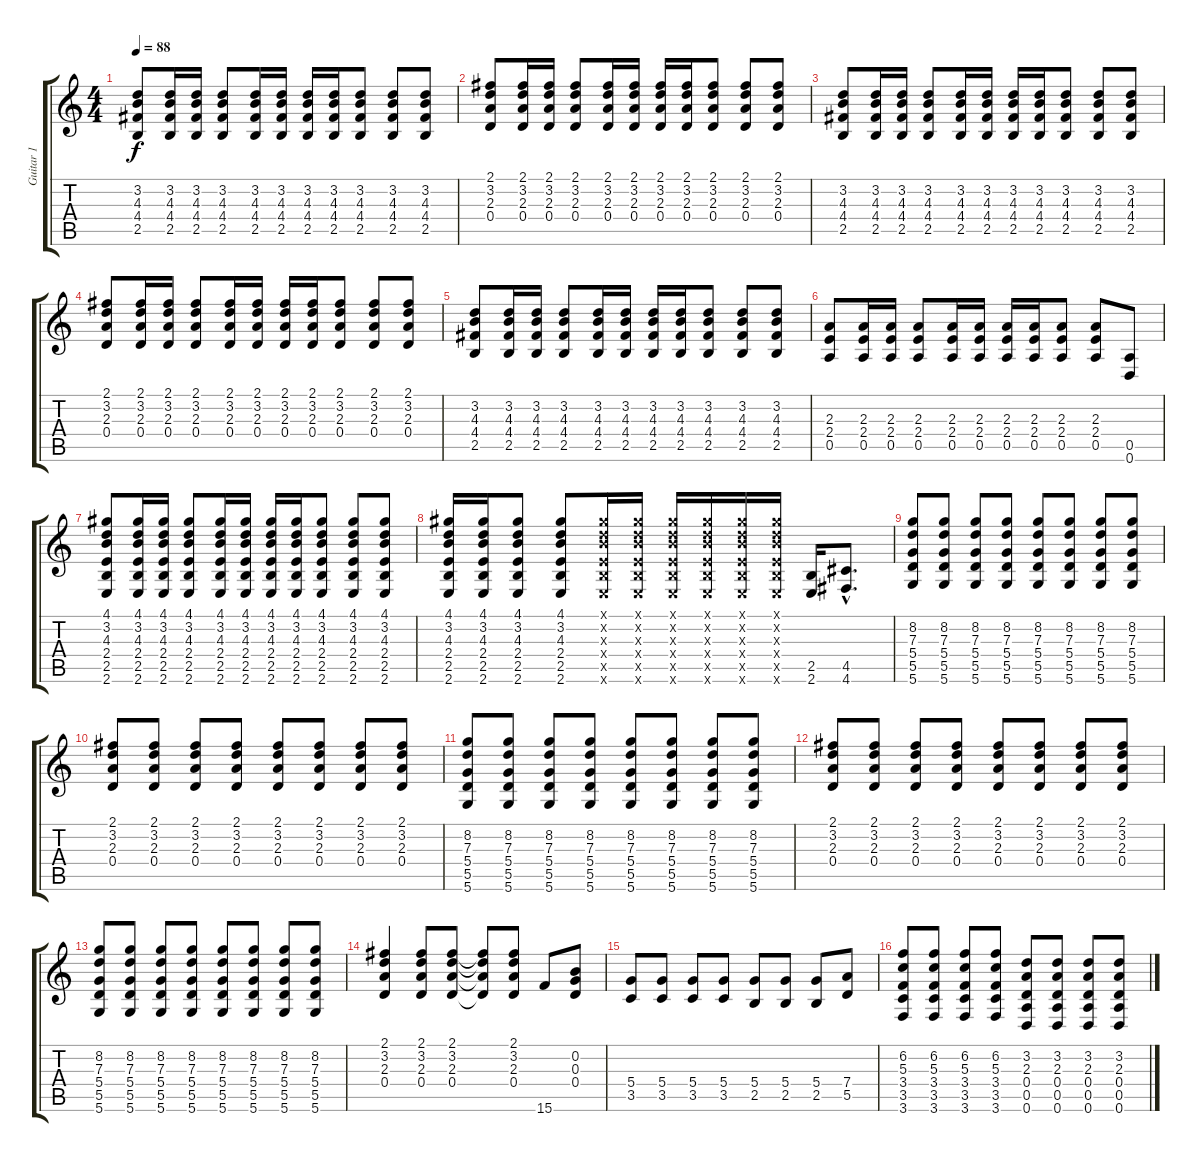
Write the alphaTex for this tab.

\track ("Guitar 1" "Guitar 1") {instrument distortionguitar}
\staff {score tabs}
\tuning (E4 B3 G3 D3 A2 D2) {hide}
\ts (4 4)
\tempo 88
\clef g2
\ks c
(3.2 4.3 4.4 2.5).8{dy f} (3.2 4.3 4.4 2.5).16 (3.2 4.3 4.4 2.5).16 (3.2 4.3 4.4 2.5).8 (3.2 4.3 4.4 2.5).16 (3.2 4.3 4.4 2.5).16 (3.2 4.3 4.4 2.5).16 (3.2 4.3 4.4 2.5).16 (3.2 4.3 4.4 2.5).8 (3.2 4.3 4.4 2.5).8 (3.2 4.3 4.4 2.5).8 |
(2.1 3.2 2.3 0.4).8 (2.1 3.2 2.3 0.4).16 (2.1 3.2 2.3 0.4).16 (2.1 3.2 2.3 0.4).8 (2.1 3.2 2.3 0.4).16 (2.1 3.2 2.3 0.4).16 (2.1 3.2 2.3 0.4).16 (2.1 3.2 2.3 0.4).16 (2.1 3.2 2.3 0.4).8 (2.1 3.2 2.3 0.4).8 (2.1 3.2 2.3 0.4).8 |
(3.2 4.3 4.4 2.5).8 (3.2 4.3 4.4 2.5).16 (3.2 4.3 4.4 2.5).16 (3.2 4.3 4.4 2.5).8 (3.2 4.3 4.4 2.5).16 (3.2 4.3 4.4 2.5).16 (3.2 4.3 4.4 2.5).16 (3.2 4.3 4.4 2.5).16 (3.2 4.3 4.4 2.5).8 (3.2 4.3 4.4 2.5).8 (3.2 4.3 4.4 2.5).8 |
(2.1 3.2 2.3 0.4).8 (2.1 3.2 2.3 0.4).16 (2.1 3.2 2.3 0.4).16 (2.1 3.2 2.3 0.4).8 (2.1 3.2 2.3 0.4).16 (2.1 3.2 2.3 0.4).16 (2.1 3.2 2.3 0.4).16 (2.1 3.2 2.3 0.4).16 (2.1 3.2 2.3 0.4).8 (2.1 3.2 2.3 0.4).8 (2.1 3.2 2.3 0.4).8 |
(3.2 4.3 4.4 2.5).8 (3.2 4.3 4.4 2.5).16 (3.2 4.3 4.4 2.5).16 (3.2 4.3 4.4 2.5).8 (3.2 4.3 4.4 2.5).16 (3.2 4.3 4.4 2.5).16 (3.2 4.3 4.4 2.5).16 (3.2 4.3 4.4 2.5).16 (3.2 4.3 4.4 2.5).8 (3.2 4.3 4.4 2.5).8 (3.2 4.3 4.4 2.5).8 |
(2.3 2.4 0.5).8 (2.3 2.4 0.5).16 (2.3 2.4 0.5).16 (2.3 2.4 0.5).8 (2.3 2.4 0.5).16 (2.3 2.4 0.5).16 (2.3 2.4 0.5).16 (2.3 2.4 0.5).16 (2.3 2.4 0.5).8 (2.3 2.4 0.5).8 (0.5 0.6).8 |
(4.1 3.2 4.3 2.4 2.5 2.6).8 (4.1 3.2 4.3 2.4 2.5 2.6).16 (4.1 3.2 4.3 2.4 2.5 2.6).16 (4.1 3.2 4.3 2.4 2.5 2.6).8 (4.1 3.2 4.3 2.4 2.5 2.6).16 (4.1 3.2 4.3 2.4 2.5 2.6).16 (4.1 3.2 4.3 2.4 2.5 2.6).16 (4.1 3.2 4.3 2.4 2.5 2.6).16 (4.1 3.2 4.3 2.4 2.5 2.6).8 (4.1 3.2 4.3 2.4 2.5 2.6).8 (4.1 3.2 4.3 2.4 2.5 2.6).8 |
(4.1 3.2 4.3 2.4 2.5 2.6).16 (4.1 3.2 4.3 2.4 2.5 2.6).16 (4.1 3.2 4.3 2.4 2.5 2.6).8 (4.1 3.2 4.3 2.4 2.5 2.6).8 (4.1{x} 3.2{x} 4.3{x} 2.4{x} 2.5{x} 2.6{x}).16 (4.1{x} 3.2{x} 4.3{x} 2.4{x} 2.5{x} 2.6{x}).16 (4.1{x} 3.2{x} 4.3{x} 2.4{x} 2.5{x} 2.6{x}).16 (4.1{x} 3.2{x} 4.3{x} 2.4{x} 2.5{x} 2.6{x}).16 (4.1{x} 3.2{x} 4.3{x} 2.4{x} 2.5{x} 2.6{x}).16 (4.1{x} 3.2{x} 4.3{x} 2.4{x} 2.5{x} 2.6{x}).16 (2.5 2.6).16 (4.5{hac} 4.6{hac}).8{d} |
(8.2 7.3 5.4 5.5 5.6).8 (8.2 7.3 5.4 5.5 5.6).8 (8.2 7.3 5.4 5.5 5.6).8 (8.2 7.3 5.4 5.5 5.6).8 (8.2 7.3 5.4 5.5 5.6).8 (8.2 7.3 5.4 5.5 5.6).8 (8.2 7.3 5.4 5.5 5.6).8 (8.2 7.3 5.4 5.5 5.6).8 |
(2.1 3.2 2.3 0.4).8 (2.1 3.2 2.3 0.4).8 (2.1 3.2 2.3 0.4).8 (2.1 3.2 2.3 0.4).8 (2.1 3.2 2.3 0.4).8 (2.1 3.2 2.3 0.4).8 (2.1 3.2 2.3 0.4).8 (2.1 3.2 2.3 0.4).8 |
(8.2 7.3 5.4 5.5 5.6).8 (8.2 7.3 5.4 5.5 5.6).8 (8.2 7.3 5.4 5.5 5.6).8 (8.2 7.3 5.4 5.5 5.6).8 (8.2 7.3 5.4 5.5 5.6).8 (8.2 7.3 5.4 5.5 5.6).8 (8.2 7.3 5.4 5.5 5.6).8 (8.2 7.3 5.4 5.5 5.6).8 |
(2.1 3.2 2.3 0.4).8 (2.1 3.2 2.3 0.4).8 (2.1 3.2 2.3 0.4).8 (2.1 3.2 2.3 0.4).8 (2.1 3.2 2.3 0.4).8 (2.1 3.2 2.3 0.4).8 (2.1 3.2 2.3 0.4).8 (2.1 3.2 2.3 0.4).8 |
(8.2 7.3 5.4 5.5 5.6).8 (8.2 7.3 5.4 5.5 5.6).8 (8.2 7.3 5.4 5.5 5.6).8 (8.2 7.3 5.4 5.5 5.6).8 (8.2 7.3 5.4 5.5 5.6).8 (8.2 7.3 5.4 5.5 5.6).8 (8.2 7.3 5.4 5.5 5.6).8 (8.2 7.3 5.4 5.5 5.6).8 |
(2.1 3.2 2.3 0.4).4 (2.1 3.2 2.3 0.4).8 (2.1 3.2 2.3 0.4).8 (2.1{t} 3.2{t} 2.3{t} 0.4{t}).8 (2.1 3.2 2.3 0.4).8 15.6.8 (0.2 0.3 0.4).8 |
(5.4 3.5).8 (5.4 3.5).8 (5.4 3.5).8 (5.4 3.5).8 (5.4 2.5).8 (5.4 2.5).8 (5.4 2.5).8 (7.4 5.5).8 |
(6.2 5.3 3.4 3.5 3.6).8 (6.2 5.3 3.4 3.5 3.6).8 (6.2 5.3 3.4 3.5 3.6).8 (6.2 5.3 3.4 3.5 3.6).8 (3.2 2.3 0.4 0.5 0.6).8 (3.2 2.3 0.4 0.5 0.6).8 (3.2 2.3 0.4 0.5 0.6).8 (3.2 2.3 0.4 0.5 0.6).8
